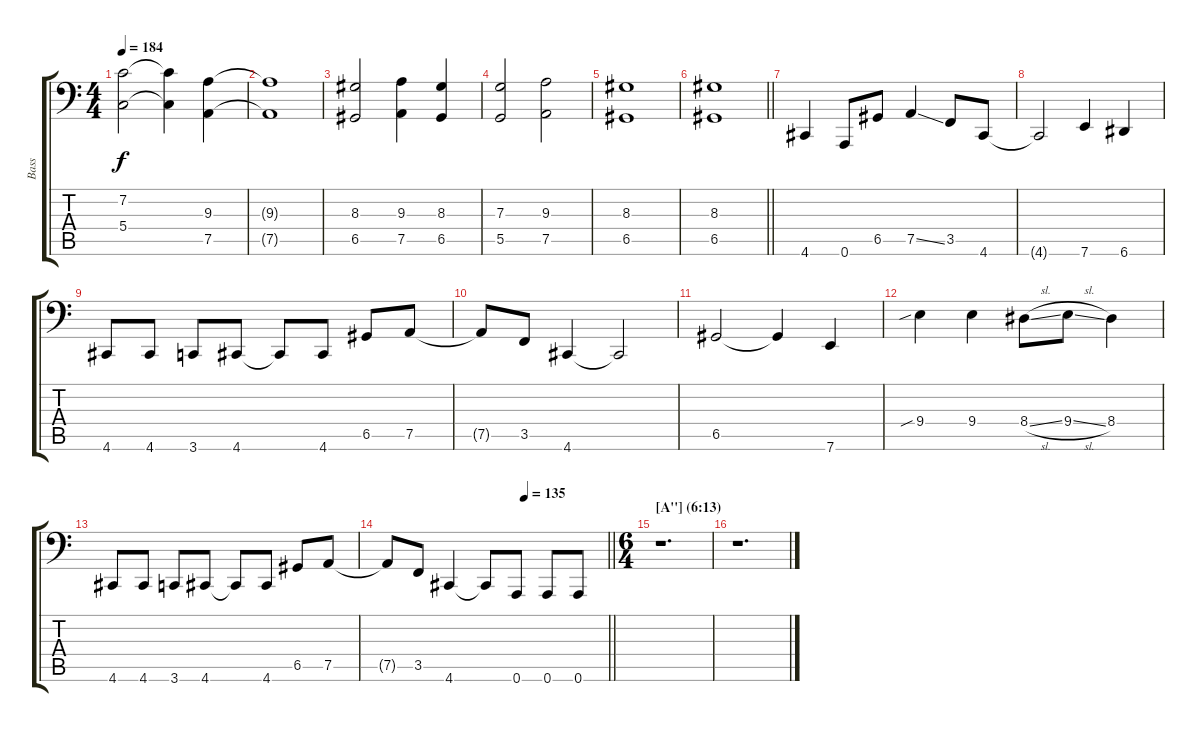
\track ("Bass" "Bass") {instrument electricbassfinger}
\staff {score tabs}
\tuning (Bb2 F2 C2 G1 D1 A0) {hide}
\ts (4 4)
\tempo 184
\clef f4
\ks c
(7.2 5.4).2{dy f} (7.2{t} 5.4{t}).4 (9.3 7.5).4 |
(9.3{t} 7.5{t}).1 |
(8.3 6.5).2 (9.3 7.5).4 (8.3 6.5).4 |
(7.3 5.5).2 (9.3 7.5).2 |
(8.3 6.5).1 |
\barLineRight lightlight
(8.3 6.5).1 |
4.6.4 0.6.8 6.5.8 7.5{ss}.4 3.5.8 4.6.8 |
4.6{t}.2 7.6.4 6.6.4 |
4.6.8 4.6.8 3.6.8 4.6.8 4.6{t}.8 4.6.8 6.5.8 7.5.8 |
7.5{t}.8 3.5.8 4.6.4 4.6{t}.2 |
6.5.2 6.5{t}.4 7.6.4 |
9.4{sib}.4 9.4.4 8.4{sl}.8 9.4{sl}.8 8.4.4 |
4.6.8 4.6.8 3.6.8 4.6.8 4.6{t}.8 4.6.8 6.5.8 7.5.8 |
\tempo (135 0.625)
\barLineRight lightlight
7.5{t}.8 3.5.8 4.6.4 4.6{t}.8 0.6.8 0.6.8 0.6.8 |
\ts (6 4)
\section ("" "[A''] (6:13)")
r.1{d} |
r.1{d}
